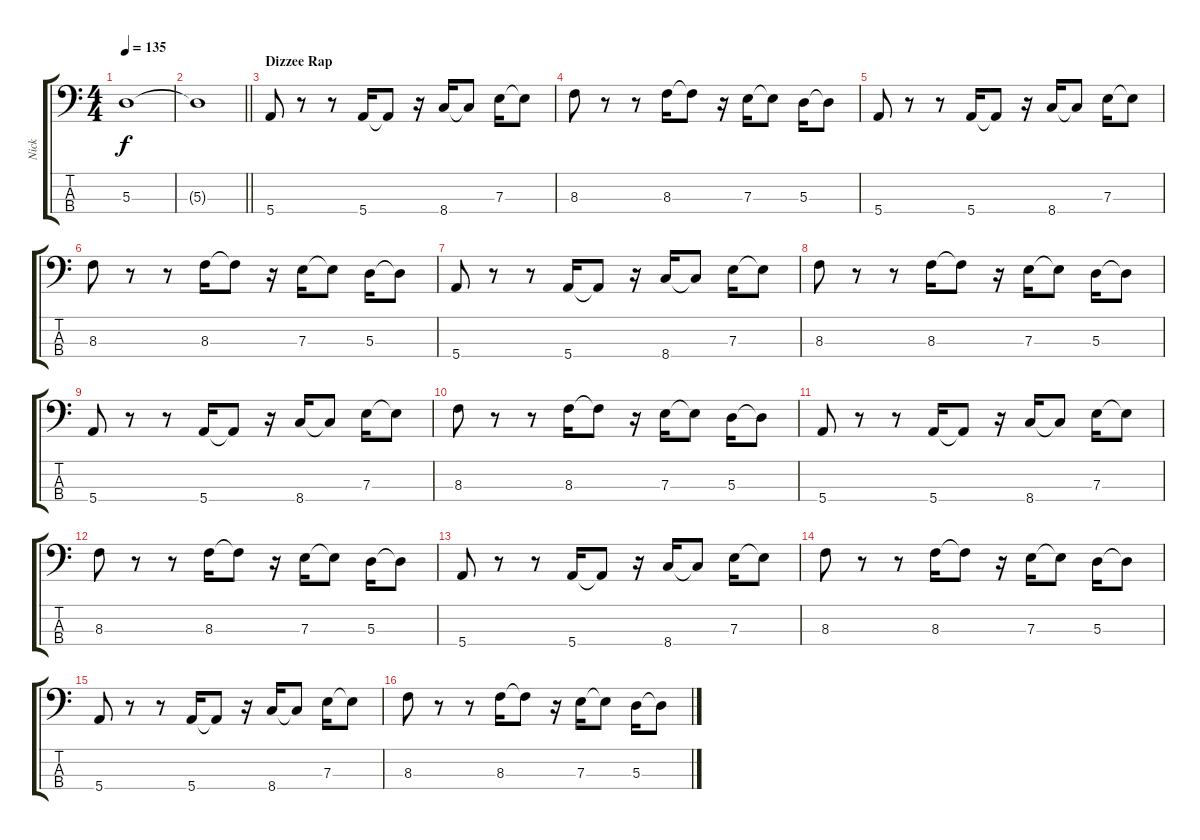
\track ("Nick" "Nick") {instrument electricbasspick}
\staff {score tabs}
\tuning (G2 D2 A1 E1) {hide}
\ts (4 4)
\tempo 135
\clef f4
\ks c
5.3.1{dy f} |
\barLineRight lightlight
5.3{t}.1 |
\section ("" "Dizzee Rap")
5.4.8 r.8 r.8 5.4.16 5.4{t}.8 r.16 8.4.16 8.4{t}.8 7.3.16 7.3{t}.8 |
8.3.8 r.8 r.8 8.3.16 8.3{t}.8 r.16 7.3.16 7.3{t}.8 5.3.16 5.3{t}.8 |
5.4.8 r.8 r.8 5.4.16 5.4{t}.8 r.16 8.4.16 8.4{t}.8 7.3.16 7.3{t}.8 |
8.3.8 r.8 r.8 8.3.16 8.3{t}.8 r.16 7.3.16 7.3{t}.8 5.3.16 5.3{t}.8 |
5.4.8 r.8 r.8 5.4.16 5.4{t}.8 r.16 8.4.16 8.4{t}.8 7.3.16 7.3{t}.8 |
8.3.8 r.8 r.8 8.3.16 8.3{t}.8 r.16 7.3.16 7.3{t}.8 5.3.16 5.3{t}.8 |
5.4.8 r.8 r.8 5.4.16 5.4{t}.8 r.16 8.4.16 8.4{t}.8 7.3.16 7.3{t}.8 |
8.3.8 r.8 r.8 8.3.16 8.3{t}.8 r.16 7.3.16 7.3{t}.8 5.3.16 5.3{t}.8 |
5.4.8 r.8 r.8 5.4.16 5.4{t}.8 r.16 8.4.16 8.4{t}.8 7.3.16 7.3{t}.8 |
8.3.8 r.8 r.8 8.3.16 8.3{t}.8 r.16 7.3.16 7.3{t}.8 5.3.16 5.3{t}.8 |
5.4.8 r.8 r.8 5.4.16 5.4{t}.8 r.16 8.4.16 8.4{t}.8 7.3.16 7.3{t}.8 |
8.3.8 r.8 r.8 8.3.16 8.3{t}.8 r.16 7.3.16 7.3{t}.8 5.3.16 5.3{t}.8 |
5.4.8 r.8 r.8 5.4.16 5.4{t}.8 r.16 8.4.16 8.4{t}.8 7.3.16 7.3{t}.8 |
8.3.8 r.8 r.8 8.3.16 8.3{t}.8 r.16 7.3.16 7.3{t}.8 5.3.16 5.3{t}.8
